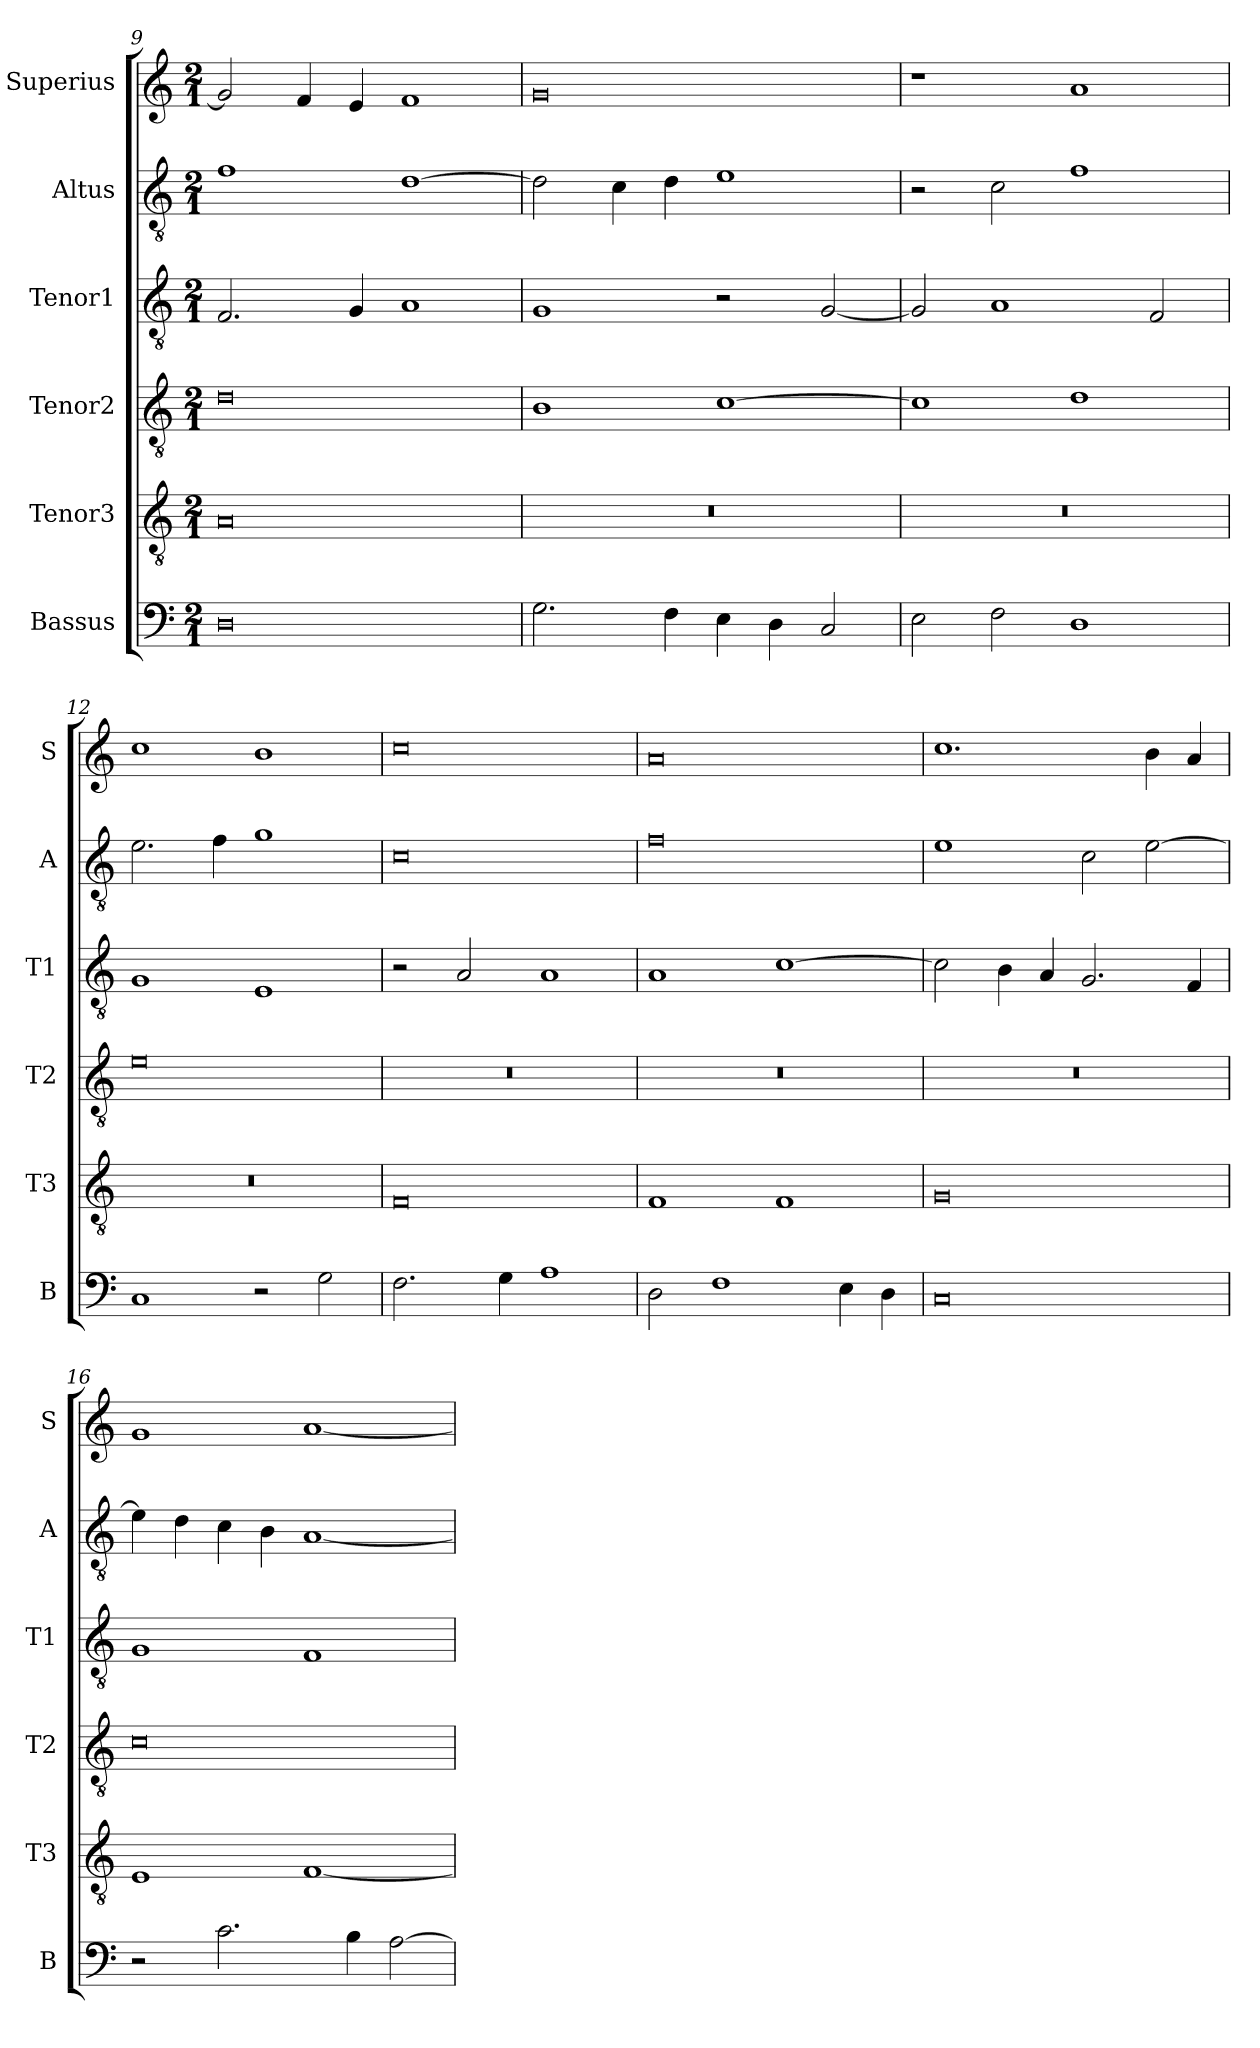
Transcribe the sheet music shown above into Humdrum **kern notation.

**kern	**kern	**kern	**kern	**kern	**kern
*part6	*part5	*part4	*part3	*part2	*part1
*staff6	*staff5	*staff4	*staff3	*staff2	*staff1
*I"Bassus	*I"Tenor3	*I"Tenor2	*I"Tenor1	*I"Altus	*I"Superius
*I'B	*I'T3	*I'T2	*I'T1	*I'A	*I'S
*clefF4	*clefGv2	*clefGv2	*clefGv2	*clefGv2	*clefG2
*k[]	*k[]	*k[]	*k[]	*k[]	*k[]
*M2/1	*M2/1	*M2/1	*M2/1	*M2/1	*M2/1
=9	=9	=9	=9	=9	=9
0D	0A	0d	2.F/	1f	2g/]
.	.	.	.	.	4f/
.	.	.	4G/	.	4e/
.	.	.	1A	[1d	1f
=10	=10	=10	=10	=10	=10
2.G\	0r	1B	1G	2d\]	0g
.	.	.	.	4c\	.
4F\	.	.	.	4d\	.
4E\	.	[1c	2r	1e	.
4D\	.	.	.	.	.
2C/	.	.	[2G/	.	.
=11	=11	=11	=11	=11	=11
2E\	0r	1c]	2G/]	2r	1r
2F\	.	.	1A	2c\	.
1D	.	1d	.	1f	1a
.	.	.	2F/	.	.
=12	=12	=12	=12	=12	=12
1C	0r	0e	1G	2.e\	1cc
.	.	.	.	4f\	.
2r	.	.	1E	1g	1b
2G\	.	.	.	.	.
=13	=13	=13	=13	=13	=13
2.F\	0F	0r	2r	0c	0cc
.	.	.	2A/	.	.
4G\	.	.	.	.	.
1A	.	.	1A	.	.
=14	=14	=14	=14	=14	=14
2D\	1F	0r	1A	0f	0a
1F	.	.	.	.	.
.	1F	.	[1c	.	.
4E\	.	.	.	.	.
4D\	.	.	.	.	.
=15	=15	=15	=15	=15	=15
0C	0G	0r	2c\]	1e	1.cc
.	.	.	4B\	.	.
.	.	.	4A/	.	.
.	.	.	2.G/	2c\	.
.	.	.	.	[2e\	4b\
.	.	.	4F/	.	4a/
=16	=16	=16	=16	=16	=16
2r	1E	0c	1G	4e\]	1g
.	.	.	.	4d\	.
2.c\	.	.	.	4c\	.
.	.	.	.	4B\	.
.	[1F	.	1F	[1A	[1a
4B\	.	.	.	.	.
[2A\	.	.	.	.	.
=	=	=	=	=	=
*-	*-	*-	*-	*-	*-
